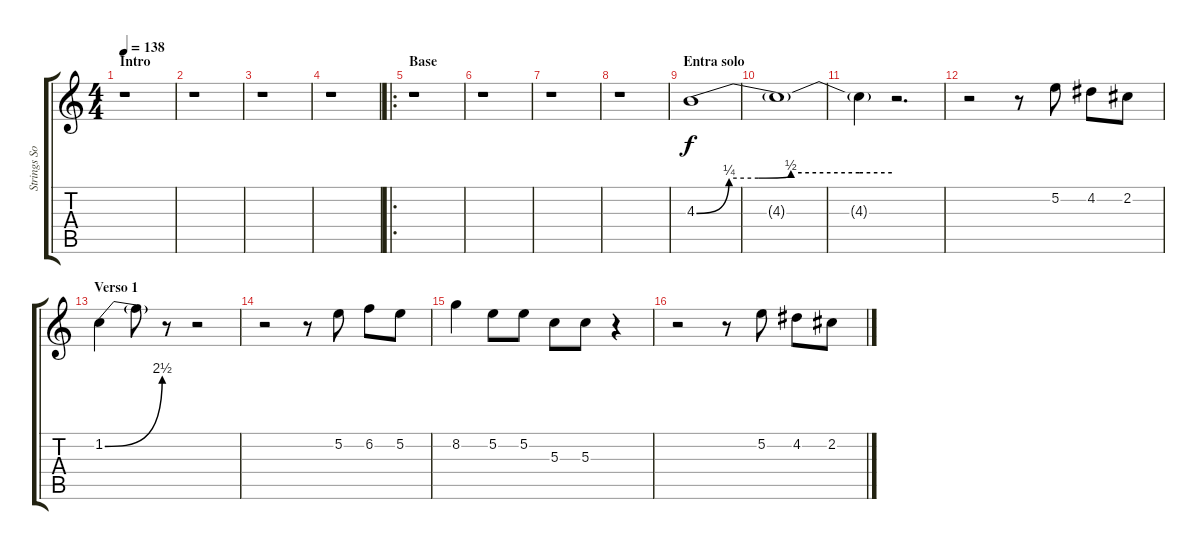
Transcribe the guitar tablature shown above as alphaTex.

\track ("Strings Solo" "Strings So") {instrument distortionguitar}
\staff {score tabs}
\tuning (E4 B3 G3 D3 A2 E2) {hide}
\ts (4 4)
\section ("" "Intro")
\tempo 138
\clef g2
\ks c
r.1{dy f instrument distortionguitar} |
r.1 |
r.1 |
r.1 |
\ro
\section ("" "Base")
r.1 |
r.1 |
r.1 |
r.1 |
\section ("" "Entra solo")
4.3{be (custom 0 0 10 1 19 1 29 2 50 2 60 2)}.1 |
4.3{t}.1 |
4.3{t}.4 r.2{d} |
r.2 r.8 5.2.8 4.2.8 2.2.8 |
\section ("" "Verso 1")
1.2{be (bend 0 0 60 10)}.4 1.2{t}.8 r.8 r.2 |
r.2 r.8 5.2.8 6.2.8 5.2.8 |
8.2.4 5.2.8 5.2.8 5.3.8 5.3.8 r.4 |
r.2 r.8 5.2.8 4.2.8 2.2.8
